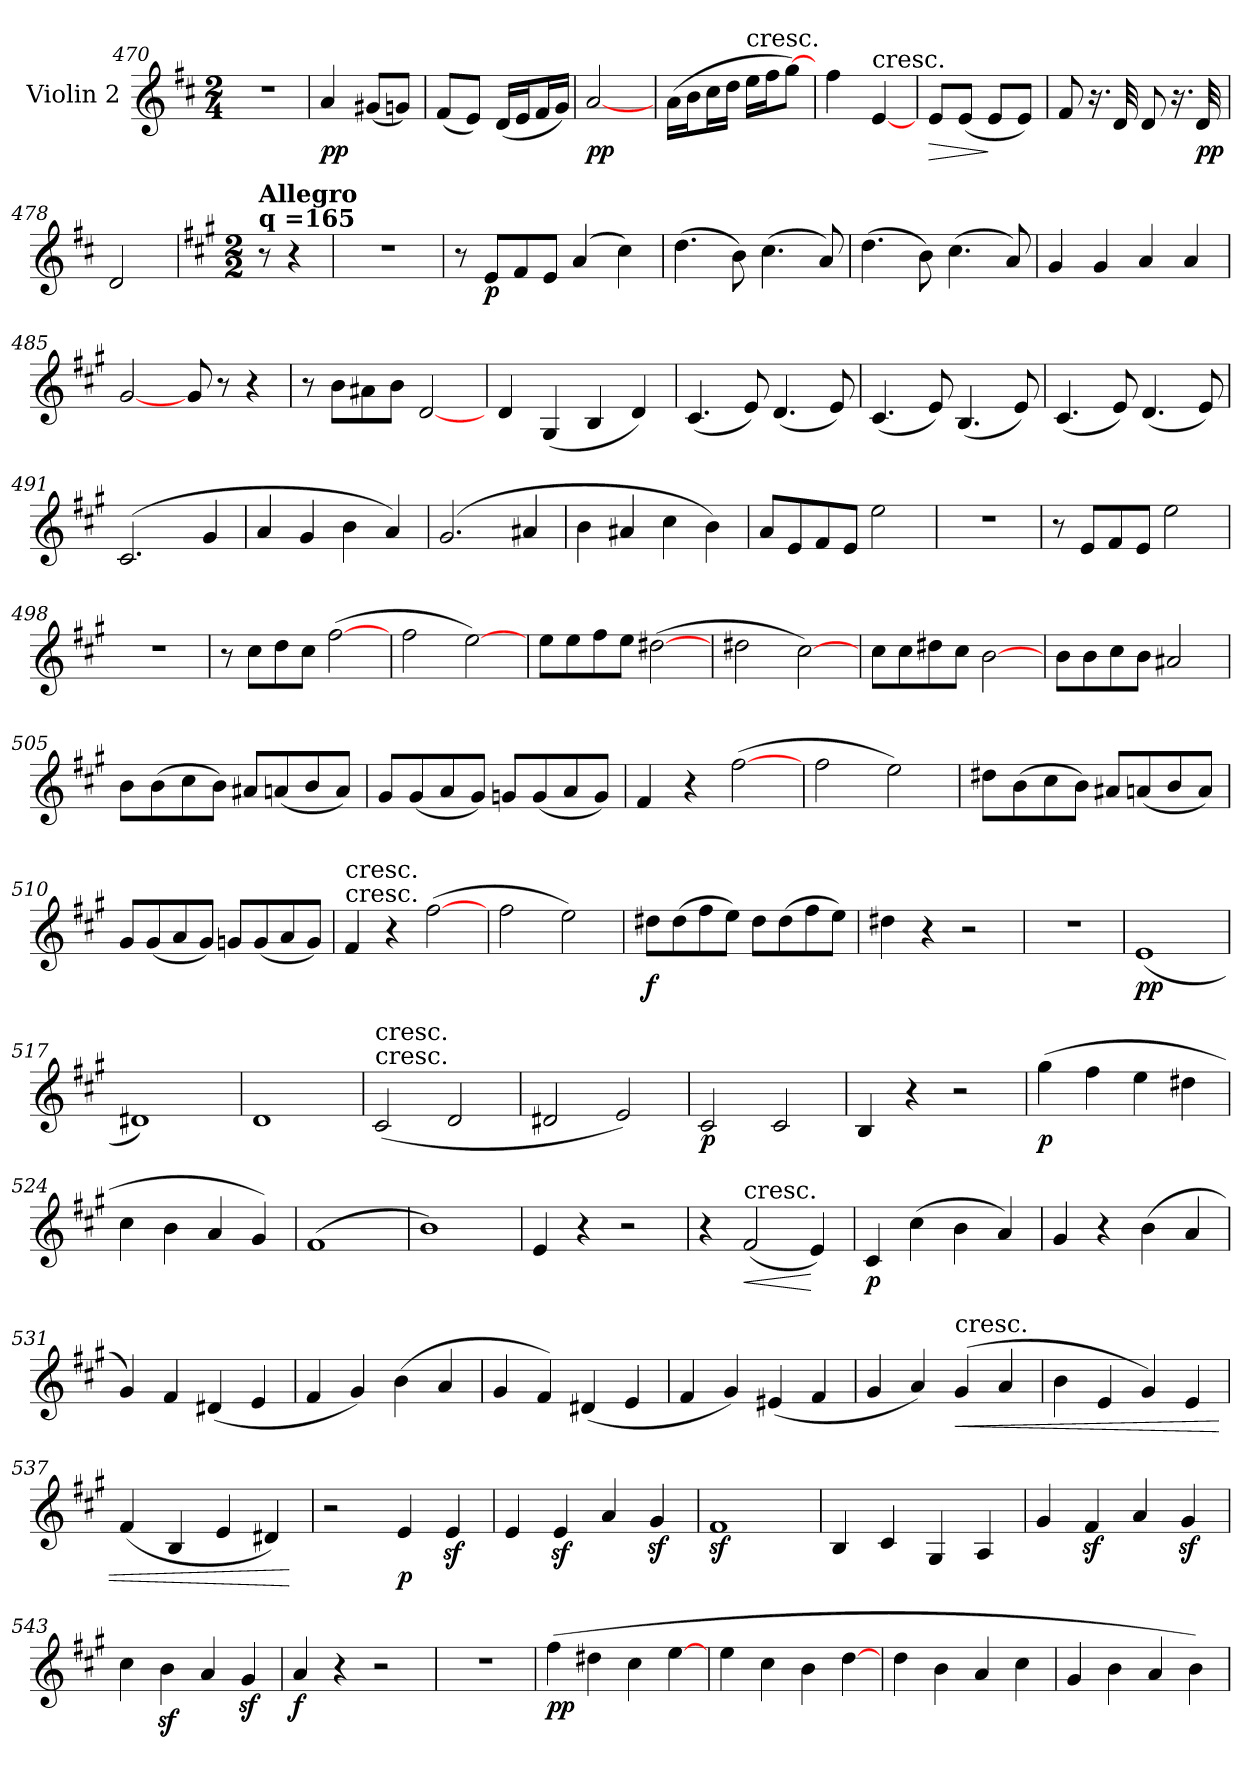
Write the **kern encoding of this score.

**kern	**dynam
*part1	*part1
*staff1	*staff1
*I"Violin 2	*
*I'Vln	*
*clefG2	*
*k[f#c#]	*
*D:	*
*M2/4	*
=470	=470
2r	.
=471	=471
4a	pp
(8g#X/L	.
8gn/J)	.
=472	=472
(8f#/L	.
8e/J)	.
(16d/LL	.
16e/J	.
16f#/L	.
16g/JJ)	.
=473	=473
[2a	pp
=474	=474
(16a\LL	.
16b\J	.
16cc#\L	.
16dd\JJ	.
!LO:TX:a:t=cresc.	!
16ee\LL	.
16ff#\J	.
[8gg\J)	.
=475	=475
4ff#	.
!LO:TX:t=cresc.	!
[4e	.
=476	=476
!	!LO:HP:b
8e/L	>
(8e/J	.
8e/L	]
8e/J)	.
=477	=477
8f#	.
16.r	.
32d	.
8d	.
16.r	.
32d	pp
=478	=478
2d	.
=479	=479
*k[f#c#g#]	*
*A:	*
*M2/2	*
!LO:TX:a:B:t=q =165	!
!LO:TX:a:B:t=Allegro	!
8r	.
4r	.
=480	=480
1r	.
=481	=481
8r	.
8e/L	p
8f#/	.
8e/J	.
(4a	.
4cc#)	.
=482	=482
(4.dd	.
8b)	.
(4.cc#	.
8a)	.
=483	=483
(4.dd	.
8b)	.
(4.cc#	.
8a)	.
=484	=484
4g#	.
4g#	.
4a	.
4a	.
=485	=485
[2g#	.
8g#	.
8r	.
4r	.
=486	=486
8r	.
8b\L	.
8a#X\	.
8b\J	.
[2d	.
=487	=487
4d	.
(4G#	.
4B	.
4d)	.
=488	=488
(4.c#	.
8e)	.
(4.d	.
8e)	.
=489	=489
(4.c#	.
8e)	.
(4.B	.
8e)	.
=490	=490
(4.c#	.
8e)	.
(4.d	.
8e)	.
=491	=491
(2.c#	.
4g#	.
=492	=492
4a	.
4g#	.
4b	.
4a)	.
=493	=493
(2.g#	.
4a#X	.
=494	=494
4b	.
4a#X	.
4cc#	.
4b)	.
=495	=495
8a/L	.
8e/	.
8f#/	.
8e/J	.
2ee	.
=496	=496
1r	.
=497	=497
8r	.
8e/L	.
8f#/	.
8e/J	.
2ee	.
=498	=498
1r	.
=499	=499
8r	.
8cc#\L	.
8dd\	.
8cc#\J	.
([2ff#	.
=500	=500
2ff#	.
[2ee)	.
=501	=501
8ee\L	.
8ee\	.
8ff#\	.
8ee\J	.
([2dd#X	.
=502	=502
2dd#X	.
[2cc#)	.
=503	=503
8cc#\L	.
8cc#\	.
8dd#X\	.
8cc#\J	.
[2b	.
=504	=504
8b\L	.
8b\	.
8cc#\	.
8b\J	.
2a#X	.
=505	=505
8b\L	.
(8b\	.
8cc#\	.
8b\J)	.
8a#X/L	.
(8an/	.
8b/	.
8a/J)	.
=506	=506
8g#/L	.
(8g#/	.
8a/	.
8g#/J)	.
8gn/L	.
(8g/	.
8a/	.
8g/J)	.
=507	=507
4f#	.
4r	.
([2ff#	.
=508	=508
2ff#	.
2ee)	.
=509	=509
8dd#X\L	.
(8b\	.
8cc#\	.
8b\J)	.
8a#X/L	.
(8an/	.
8b/	.
8a/J)	.
=510	=510
8g#/L	.
(8g#/	.
8a/	.
8g#/J)	.
8gn/L	.
(8g/	.
8a/	.
8g/J)	.
=511	=511
!LO:TX:t=cresc.	!
!LO:TX:a:t=cresc.	!
4f#	.
4r	.
([2ff#	.
=512	=512
2ff#	.
2ee)	.
=513	=513
8dd#X\L	f
(8dd#\	.
8ff#\	.
8ee\J)	.
8dd#\L	.
(8dd#\	.
8ff#\	.
8ee\J)	.
=514	=514
4dd#X	.
4r	.
2r	.
=515	=515
1r	.
=516	=516
(1e	pp
=517	=517
1d#X)	.
=518	=518
1d	.
=519	=519
!LO:TX:t=cresc.	!
!LO:TX:a:t=cresc.	!
(2c#	.
2d	.
=520	=520
2d#X	.
2e)	.
=521	=521
2c#	p
2c#	.
=522	=522
4B	.
4r	.
2r	.
=523	=523
(4gg#	p
4ff#	.
4ee	.
4dd#X	.
=524	=524
4cc#	.
4b	.
4a	.
4g#)	.
=525	=525
(1f#	.
=526	=526
1b)	.
=527	=527
4e	.
4r	.
2r	.
=528	=528
4r	.
!LO:TX:a:t=cresc.	!
!	!LO:HP:b
(2f#	<
4e)	[
=529	=529
4c#	p
(4cc#	.
4b	.
4a)	.
=530	=530
4g#	.
4r	.
(4b	.
4a	.
=531	=531
4g#)	.
4f#	.
(4d#X	.
4e	.
=532	=532
4f#	.
4g#)	.
(4b	.
4a	.
=533	=533
4g#	.
4f#)	.
(4d#X	.
4e	.
=534	=534
4f#	.
4g#)	.
(4e#X	.
4f#	.
=535	=535
4g#	.
4a)	.
!LO:TX:a:t=cresc.	!
!	!LO:HP:b
(4g#	<
4a	.
=536	=536
4b	.
4e	.
4g#)	.
4e	.
=537	=537
(4f#	.
4B	.
4e	.
4d#X)	.
.	[
=538	=538
2r	.
4e	p
4ez	.
=539	=539
4e	.
4ez	.
4a	.
4g#z	.
=540	=540
1f#z	.
=541	=541
4B	.
4c#	.
4G#	.
4A	.
=542	=542
4g#	.
4f#z	.
4a	.
4g#z	.
=543	=543
4cc#	.
4bz	.
4a	.
4g#z	.
=544	=544
4a	f
4r	.
2r	.
=545	=545
1r	.
=546	=546
(4ff#	pp
4dd#X	.
4cc#	.
[4ee	.
=547	=547
4ee	.
4cc#	.
4b	.
[4dd	.
=548	=548
4dd	.
4b	.
4a	.
4cc#	.
=549	=549
4g#	.
4b	.
4a	.
4b)	.
=	=
*-	*-
